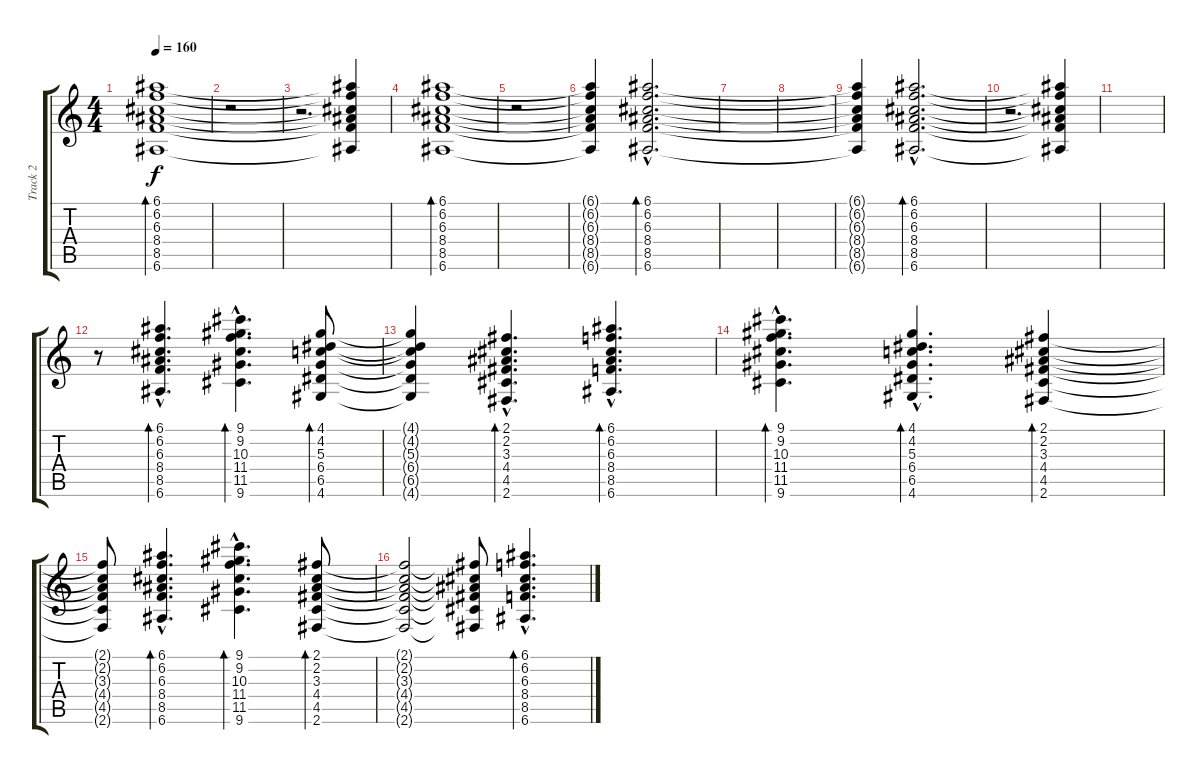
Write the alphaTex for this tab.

\track ("Track 2" "Track 2") {instrument acousticguitarnylon}
\staff {score tabs}
\tuning (E4 B3 G3 D3 A2 E2) {hide}
\ts (4 4)
\tempo 160
\clef g2
\ks c
(6.1 6.2 6.3 8.4 8.5 6.6).1{bd 240 dy f instrument acousticguitarnylon} |
r.1 |
r.2{d} (6.1{t} 6.2{t} 6.3{t} 8.4{t} 8.5{t} 6.6{t}).4 |
(6.1 6.2 6.3 8.4 8.5 6.6).1{bd 240} |
r.1 |
(6.1{t} 6.2{t} 6.3{t} 8.4{t} 8.5{t} 6.6{t}).4 (6.1{hac} 6.2{hac} 6.3{hac} 8.4{hac} 8.5{hac} 6.6{hac}).2{d bd 240} |
|
|
(6.1{t} 6.2{t} 6.3{t} 8.4{t} 8.5{t} 6.6{t}).4 (6.1{hac} 6.2{hac} 6.3{hac} 8.4{hac} 8.5{hac} 6.6{hac}).2{d bd 240} |
r.2{d} (6.1{t} 6.2{t} 6.3{t} 8.4{t} 8.5{t} 6.6{t}).4 |
|
r.8 (6.1{hac} 6.2{hac} 6.3{hac} 8.4{hac} 8.5{hac} 6.6{hac}).4{d bd 240} (9.1{hac} 9.2{hac} 10.3{hac} 11.4{hac} 11.5{hac} 9.6{hac}).4{d bd 240} (4.1 4.2 5.3 6.4 6.5 4.6).8{bd 240} |
(4.1{t} 4.2{t} 5.3{t} 6.4{t} 6.5{t} 4.6{t}).4 (2.1{hac} 2.2{hac} 3.3{hac} 4.4{hac} 4.5{hac} 2.6{hac}).4{d bd 240} (6.1{hac} 6.2{hac} 6.3{hac} 8.4{hac} 8.5{hac} 6.6{hac}).4{d bd 120} |
(9.1{hac} 9.2{hac} 10.3{hac} 11.4{hac} 11.5{hac} 9.6{hac}).4{d bd 240} (4.1{hac} 4.2{hac} 5.3{hac} 6.4{hac} 6.5{hac} 4.6{hac}).4{d bd 240} (2.1 2.2 3.3 4.4 4.5 2.6).4{bd 120} |
(2.1{t} 2.2{t} 3.3{t} 4.4{t} 4.5{t} 2.6{t}).8 (6.1{hac} 6.2{hac} 6.3{hac} 8.4{hac} 8.5{hac} 6.6{hac}).4{d bd 120} (9.1{hac} 9.2{hac} 10.3{hac} 11.4{hac} 11.5{hac} 9.6{hac}).4{d bd 120} (2.1 2.2 3.3 4.4 4.5 2.6).8{bd 120} |
(2.1{t} 2.2{t} 3.3{t} 4.4{t} 4.5{t} 2.6{t}).2 (2.1{t} 2.2{t} 3.3{t} 4.4{t} 4.5{t} 2.6{t}).8 (6.1{hac} 6.2{hac} 6.3{hac} 8.4{hac} 8.5{hac} 6.6{hac}).4{d bd 120}
